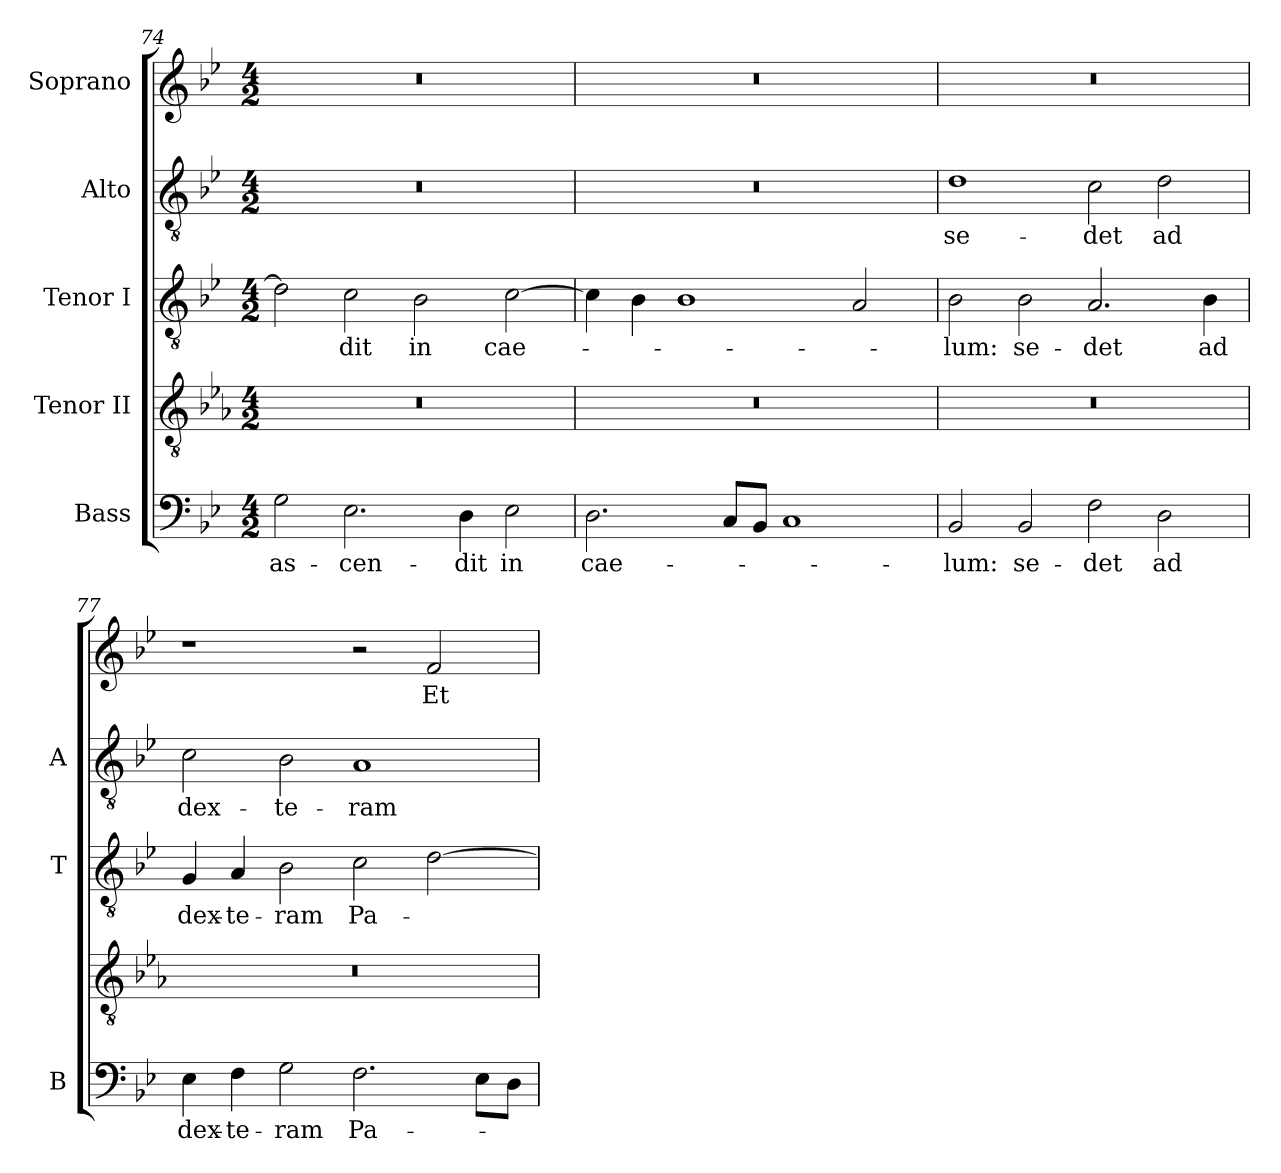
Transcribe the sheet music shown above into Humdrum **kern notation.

**kern	**text	**kern	**kern	**text	**kern	**text	**kern	**text
*part5	*part5	*part4	*part3	*part3	*part2	*part2	*part1	*part1
*staff5	*staff5	*staff4	*staff3	*staff3	*staff2	*staff2	*staff1	*staff1
*I"Bass	*	*I"Tenor II	*I"Tenor I	*	*I"Alto	*	*I"Soprano	*
*I'B	*	*	*I'T	*	*I'A	*	*	*
*clefF4	*	*clefGv2	*clefGv2	*	*clefGv2	*	*clefG2	*
*	*	*ITrd-4c-7	*	*	*	*	*	*
*k[b-e-]	*	*k[b-e-]	*k[b-e-]	*	*k[b-e-]	*	*k[b-e-]	*
*B-:	*	*B-:	*B-:	*	*B-:	*	*B-:	*
*M4/2	*	*M4/2	*M4/2	*	*M4/2	*	*M4/2	*
=74	=74	=74	=74	=74	=74	=74	=74	=74
!	!LO:LY:b:color=#000000	!LO:N:vis=1	!	!	!LO:N:vis=1	!	!LO:N:vis=1	!
2Gi\	as-	0r	2di\]	.	0r	.	0r	.
!	!LO:LY:b:color=#000000	!	!	!	!	!	!	!
!	!	!	!	!LO:LY:b:color=#000000	!	!	!	!
2.E-i\	-cen-	.	2ci\	-dit	.	.	.	.
!	!	!	!	!LO:LY:b:color=#000000	!	!	!	!
.	.	.	2B-i\	in	.	.	.	.
!	!LO:LY:b:color=#000000	!	!	!	!	!	!	!
4Di\	-dit	.	.	.	.	.	.	.
!	!LO:LY:b:color=#000000	!	!	!	!	!	!	!
!	!	!	!	!LO:LY:b:color=#000000	!	!	!	!
2E-i\	in	.	[>2ci\	cae-	.	.	.	.
!!LO:LB:g=z
=75	=75	=75	=75	=75	=75	=75	=75	=75
!	!LO:LY:b:color=#000000	!LO:N:vis=1	!	!	!LO:N:vis=1	!	!LO:N:vis=1	!
2.Di\	cae-	0r	4ci\]	.	0r	.	0r	.
.	.	.	4B-i\	.	.	.	.	.
.	.	.	1B-i	.	.	.	.	.
8Ci/L	.	.	.	.	.	.	.	.
8BB-i/J	.	.	.	.	.	.	.	.
1Ci	.	.	.	.	.	.	.	.
.	.	.	2Ai/	.	.	.	.	.
=76	=76	=76	=76	=76	=76	=76	=76	=76
!	!LO:LY:b:color=#000000	!LO:N:vis=1	!	!	!	!	!	!
!	!	!	!	!LO:LY:b:color=#000000	!	!	!	!
!	!	!	!	!	!	!LO:LY:b:color=#000000	!LO:N:vis=1	!
2BB-i/	-lum:	0r	2B-i\	-lum:	1di	se-	0r	.
!	!LO:LY:b:color=#000000	!	!	!	!	!	!	!
!	!	!	!	!LO:LY:b:color=#000000	!	!	!	!
2BB-i/	se-	.	2B-i\	se-	.	.	.	.
!	!LO:LY:b:color=#000000	!	!	!	!	!	!	!
!	!	!	!	!LO:LY:b:color=#000000	!	!	!	!
!	!	!	!	!	!	!LO:LY:b:color=#000000	!	!
2Fi\	-det	.	2.Ai/	-det	2ci\	-det	.	.
!	!LO:LY:b:color=#000000	!	!	!	!	!	!	!
!	!	!	!	!	!	!LO:LY:b:color=#000000	!	!
2Di\	ad	.	.	.	2di\	ad	.	.
!	!	!	!	!LO:LY:b:color=#000000	!	!	!	!
.	.	.	4B-i\	ad	.	.	.	.
=77	=77	=77	=77	=77	=77	=77	=77	=77
!	!LO:LY:b:color=#000000	!LO:N:vis=1	!	!	!	!	!	!
!	!	!	!	!LO:LY:b:color=#000000	!	!	!	!
!	!	!	!	!	!	!LO:LY:b:color=#000000	!	!
4E-i\	dex-	0r	4Gi/	dex-	2ci\	dex-	1r	.
!	!LO:LY:b:color=#000000	!	!	!	!	!	!	!
!	!	!	!	!LO:LY:b:color=#000000	!	!	!	!
4Fi\	-te-	.	4Ai/	-te-	.	.	.	.
!	!LO:LY:b:color=#000000	!	!	!	!	!	!	!
!	!	!	!	!LO:LY:b:color=#000000	!	!	!	!
!	!	!	!	!	!	!LO:LY:b:color=#000000	!	!
2Gi\	-ram	.	2B-i\	-ram	2B-i\	-te-	.	.
!	!LO:LY:b:color=#000000	!	!	!	!	!	!	!
!	!	!	!	!LO:LY:b:color=#000000	!	!	!	!
!	!	!	!	!	!	!LO:LY:b:color=#000000	!	!
2.Fi\	Pa-	.	2ci\	Pa-	1Ai	-ram	2r	.
!	!	!	!	!	!	!	!	!LO:LY:b:color=#000000
.	.	.	[>2di\	.	.	.	2fi/	Et
8E-i\L	.	.	.	.	.	.	.	.
8Di\J	.	.	.	.	.	.	.	.
=	=	=	=	=	=	=	=	=
*-	*-	*-	*-	*-	*-	*-	*-	*-
